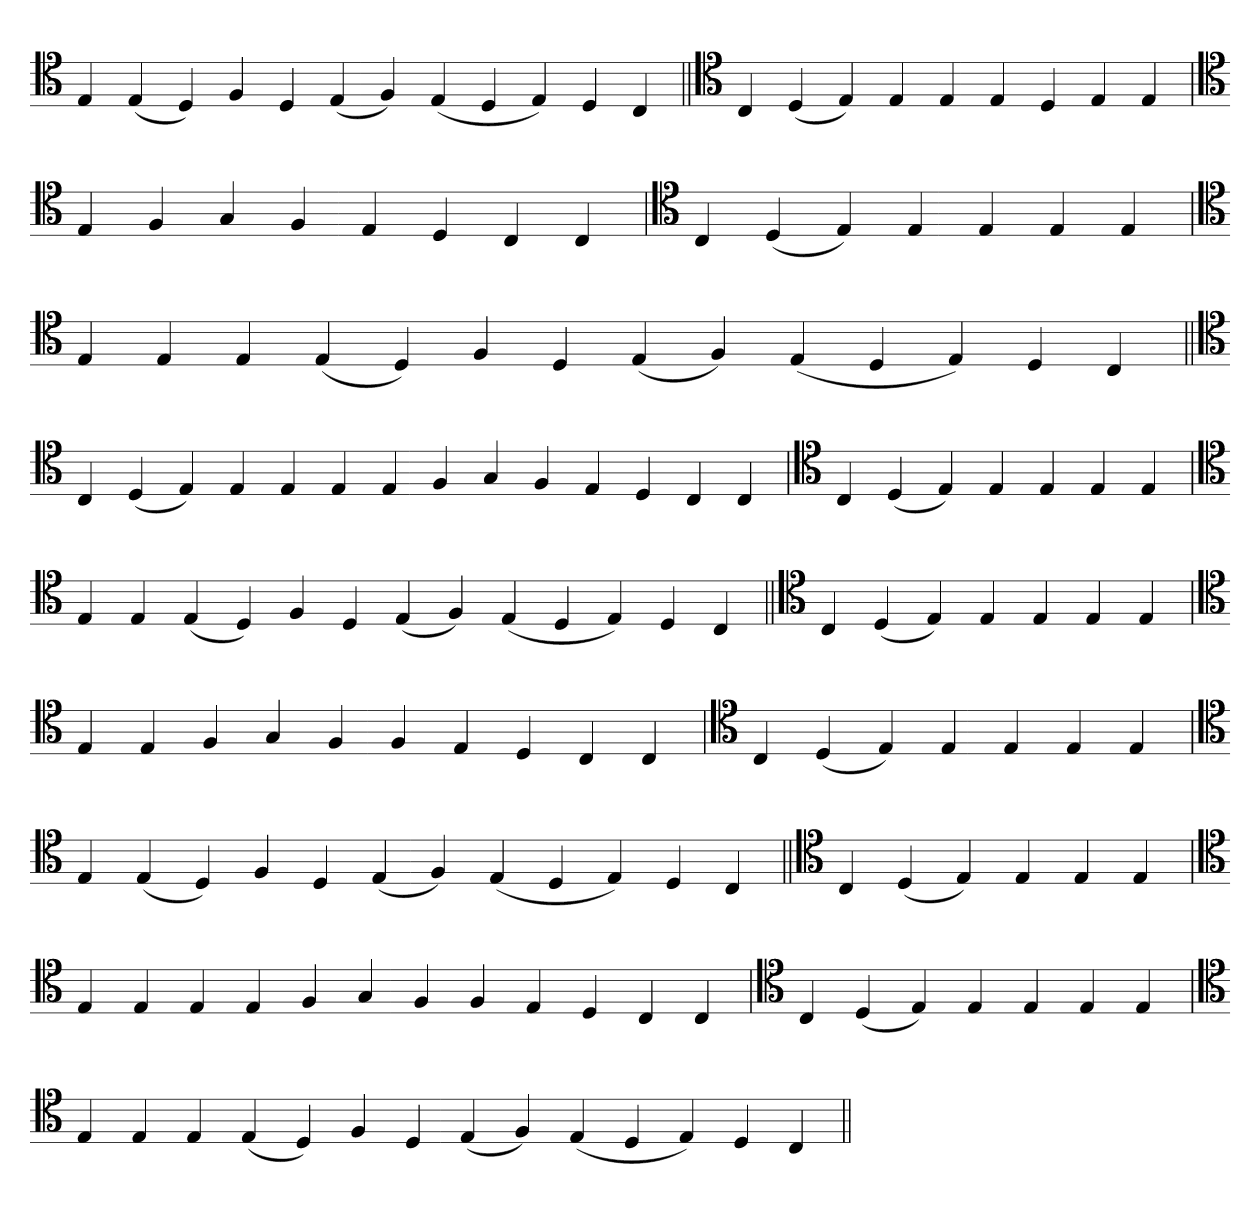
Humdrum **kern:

**kern
*part1
*staff1
*clefC4
=
4E
(4E
4D)
4F
4D
(4E
4F)
(4E
4D
4E)
4D
4C
=||
*clefC4
4C
(4D
4E)
4E
4E
4E
4D
4E
4E
=`
*clefC4
4E
4F
4G
4F
4E
4D
4C
4C
='
*clefC4
4C
(4D
4E)
4E
4E
4E
4E
=`
*clefC4
4E
4E
4E
(4E
4D)
4F
4D
(4E
4F)
(4E
4D
4E)
4D
4C
=||
*clefC4
4C
(4D
4E)
4E
4E
4E
4E
4F
4G
4F
4E
4D
4C
4C
='
*clefC4
4C
(4D
4E)
4E
4E
4E
4E
=`
*clefC4
4E
4E
(4E
4D)
4F
4D
(4E
4F)
(4E
4D
4E)
4D
4C
=||
*clefC4
4C
(4D
4E)
4E
4E
4E
4E
=`
*clefC4
4E
4E
4F
4G
4F
4F
4E
4D
4C
4C
='
*clefC4
4C
(4D
4E)
4E
4E
4E
4E
=`
*clefC4
4E
(4E
4D)
4F
4D
(4E
4F)
(4E
4D
4E)
4D
4C
=||
*clefC4
4C
(4D
4E)
4E
4E
4E
=`
*clefC4
4E
4E
4E
4E
4F
4G
4F
4F
4E
4D
4C
4C
='
*clefC4
4C
(4D
4E)
4E
4E
4E
4E
=`
*clefC4
4E
4E
4E
(4E
4D)
4F
4D
(4E
4F)
(4E
4D
4E)
4D
4C
=||
*-
